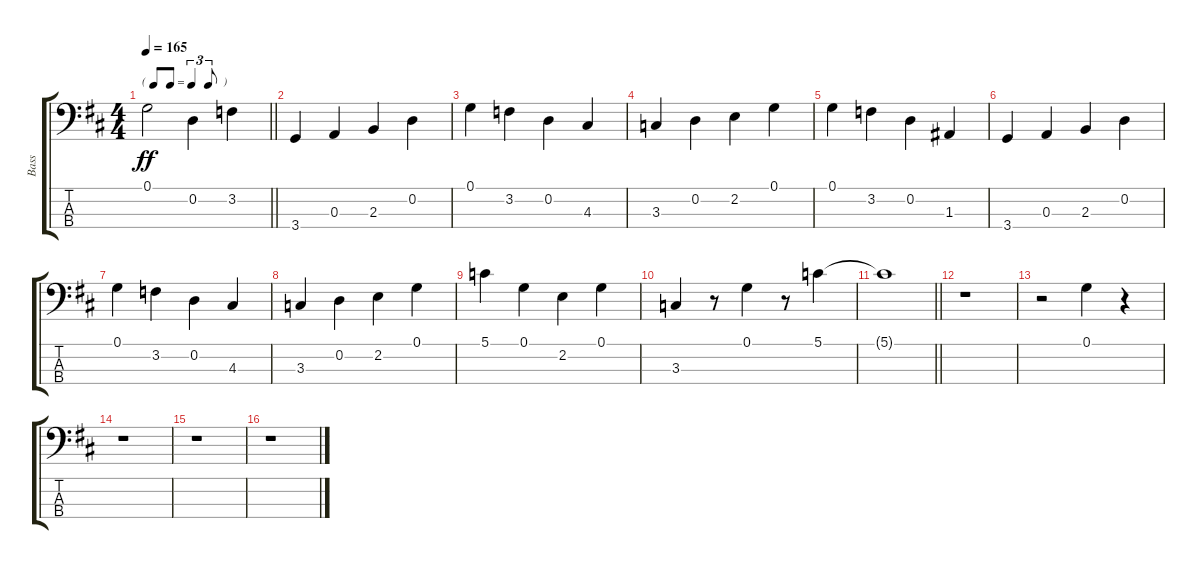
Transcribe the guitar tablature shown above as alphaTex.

\track ("Bass" "Bass") {instrument electricbasspick}
\staff {score tabs}
\tuning (G2 D2 A1 E1) {hide}
\ts (4 4)
\tf triplet8th
\tempo 165
\clef f4
\barLineRight lightlight
\ks d
0.1.2{dy ff} 0.2.4 3.2.4 |
3.4.4 0.3.4 2.3.4 0.2.4 |
0.1.4 3.2.4 0.2.4 4.3.4 |
3.3.4 0.2.4 2.2.4 0.1.4 |
0.1.4 3.2.4 0.2.4 1.3.4 |
3.4.4 0.3.4 2.3.4 0.2.4 |
0.1.4 3.2.4 0.2.4 4.3.4 |
3.3.4 0.2.4 2.2.4 0.1.4 |
5.1.4 0.1.4 2.2.4 0.1.4 |
3.3.4 r.8 0.1.4 r.8 5.1.4 |
\barLineRight lightlight
5.1{t}.1 |
r.1 |
r.2 0.1.4 r.4 |
r.1 |
r.1 |
r.1
